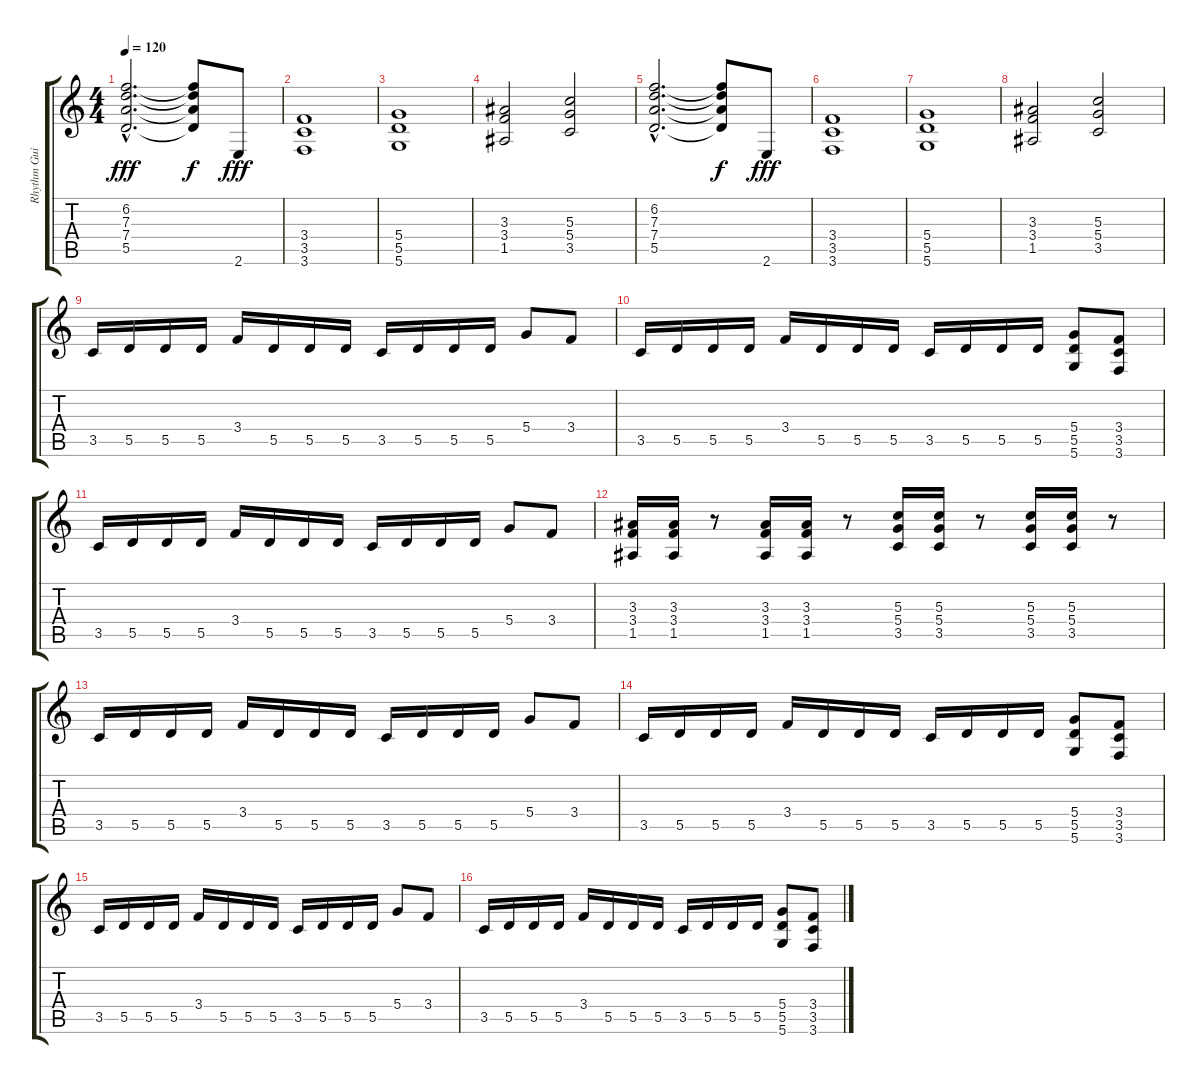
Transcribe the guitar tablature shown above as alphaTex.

\track ("Rhythm Guitar" "Rhythm Gui") {instrument distortionguitar}
\staff {score tabs}
\tuning (E4 B3 G3 D3 A2 D2) {hide}
\ts (4 4)
\tempo 120
\clef g2
\ks c
(6.2{hac} 7.3{hac} 7.4{hac} 5.5{hac}).2{d dy fff} (6.2{t} 7.3{t} 7.4{t} 5.5{t}).8{dy f} 2.6.8{dy fff} |
(3.4 3.5 3.6).1 |
(5.4 5.5 5.6).1 |
(3.3 3.4 1.5).2 (5.3 5.4 3.5).2 |
(6.2{hac} 7.3{hac} 7.4{hac} 5.5{hac}).2{d} (6.2{t} 7.3{t} 7.4{t} 5.5{t}).8{dy f} 2.6.8{dy fff} |
(3.4 3.5 3.6).1 |
(5.4 5.5 5.6).1 |
(3.3 3.4 1.5).2 (5.3 5.4 3.5).2 |
3.5.16 5.5.16 5.5.16 5.5.16 3.4.16 5.5.16 5.5.16 5.5.16 3.5.16 5.5.16 5.5.16 5.5.16 5.4.8 3.4.8 |
3.5.16 5.5.16 5.5.16 5.5.16 3.4.16 5.5.16 5.5.16 5.5.16 3.5.16 5.5.16 5.5.16 5.5.16 (5.4 5.5 5.6).8 (3.4 3.5 3.6).8 |
3.5.16 5.5.16 5.5.16 5.5.16 3.4.16 5.5.16 5.5.16 5.5.16 3.5.16 5.5.16 5.5.16 5.5.16 5.4.8 3.4.8 |
(3.3 3.4 1.5).16 (3.3 3.4 1.5).16 r.8 (3.3 3.4 1.5).16 (3.3 3.4 1.5).16 r.8 (5.3 5.4 3.5).16 (5.3 5.4 3.5).16 r.8 (5.3 5.4 3.5).16 (5.3 5.4 3.5).16 r.8 |
3.5.16 5.5.16 5.5.16 5.5.16 3.4.16 5.5.16 5.5.16 5.5.16 3.5.16 5.5.16 5.5.16 5.5.16 5.4.8 3.4.8 |
3.5.16 5.5.16 5.5.16 5.5.16 3.4.16 5.5.16 5.5.16 5.5.16 3.5.16 5.5.16 5.5.16 5.5.16 (5.4 5.5 5.6).8 (3.4 3.5 3.6).8 |
3.5.16 5.5.16 5.5.16 5.5.16 3.4.16 5.5.16 5.5.16 5.5.16 3.5.16 5.5.16 5.5.16 5.5.16 5.4.8 3.4.8 |
3.5.16 5.5.16 5.5.16 5.5.16 3.4.16 5.5.16 5.5.16 5.5.16 3.5.16 5.5.16 5.5.16 5.5.16 (5.4 5.5 5.6).8 (3.4 3.5 3.6).8
